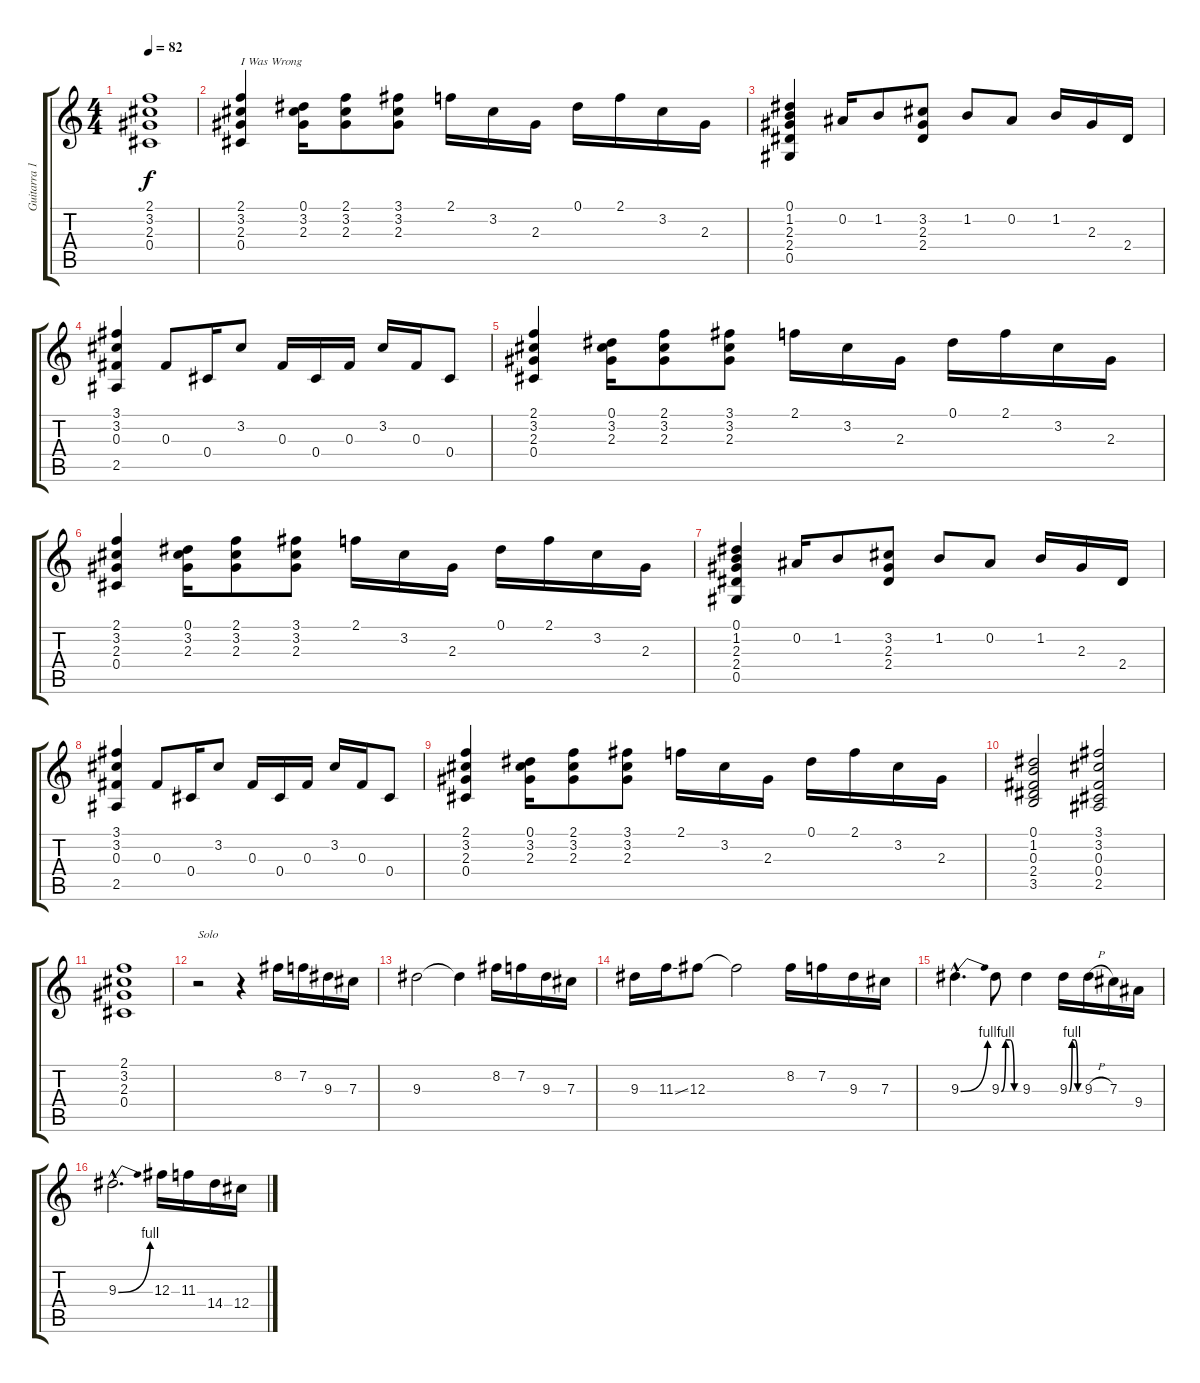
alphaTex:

\track ("Guitarra 1" "Guitarra 1") {instrument overdrivenguitar}
\staff {score tabs}
\tuning (Eb4 Bb3 Gb3 Db3 Ab2 Db2) {hide}
\ts (4 4)
\tempo 82
\clef g2
\ks c
(2.1 3.2 2.3 0.4).1{dy f} |
(2.1 3.2 2.3 0.4).4{txt "I Was Wrong"} (0.1 3.2 2.3).16 (2.1 3.2 2.3).8 (3.1 3.2 2.3).8 2.1.16 3.2.16 2.3.16 0.1.16 2.1.16 3.2.16 2.3.16 |
(0.1 1.2 2.3 2.4 0.5).4 0.2.16 1.2.8 (3.2 2.3 2.4).8 1.2.8 0.2.8 1.2.16 2.3.16 2.4.16 |
(3.1 3.2 0.3 2.5).4 0.3.8 0.4.16 3.2.8 0.3.16 0.4.16 0.3.16 3.2.16 0.3.16 0.4.8 |
(2.1 3.2 2.3 0.4).4 (0.1 3.2 2.3).16 (2.1 3.2 2.3).8 (3.1 3.2 2.3).8 2.1.16 3.2.16 2.3.16 0.1.16 2.1.16 3.2.16 2.3.16 |
(2.1 3.2 2.3 0.4).4 (0.1 3.2 2.3).16 (2.1 3.2 2.3).8 (3.1 3.2 2.3).8 2.1.16 3.2.16 2.3.16 0.1.16 2.1.16 3.2.16 2.3.16 |
(0.1 1.2 2.3 2.4 0.5).4 0.2.16 1.2.8 (3.2 2.3 2.4).8 1.2.8 0.2.8 1.2.16 2.3.16 2.4.16 |
(3.1 3.2 0.3 2.5).4 0.3.8 0.4.16 3.2.8 0.3.16 0.4.16 0.3.16 3.2.16 0.3.16 0.4.8 |
(2.1 3.2 2.3 0.4).4 (0.1 3.2 2.3).16 (2.1 3.2 2.3).8 (3.1 3.2 2.3).8 2.1.16 3.2.16 2.3.16 0.1.16 2.1.16 3.2.16 2.3.16 |
(0.1 1.2 0.3 2.4 3.5).2 (3.1 3.2 0.3 0.4 2.5).2 |
(2.1 3.2 2.3 0.4).1 |
r.2{txt "Solo"} r.4 8.2.16 7.2.16 9.3.16 7.3.16 |
9.3.2 9.3{t}.4 8.2.16 7.2.16 9.3.16 7.3.16 |
9.3.16 11.3{ss}.16 12.3.8 12.3{t}.2 8.2.16 7.2.16 9.3.16 7.3.16 |
9.3{be (bend 0 0 60 4) hac}.4{d} 9.3{be (custom 0 0 15 4 30 4 45 0 60 0)}.8 9.3.4 9.3{be (custom 0 0 15 4 30 4 45 0 60 0)}.16 9.3{h}.16 7.3.16 9.4.16 |
9.3{be (bend 0 0 60 4) hac}.2{d} 12.3.16 11.3.16 14.4.16 12.4.16
